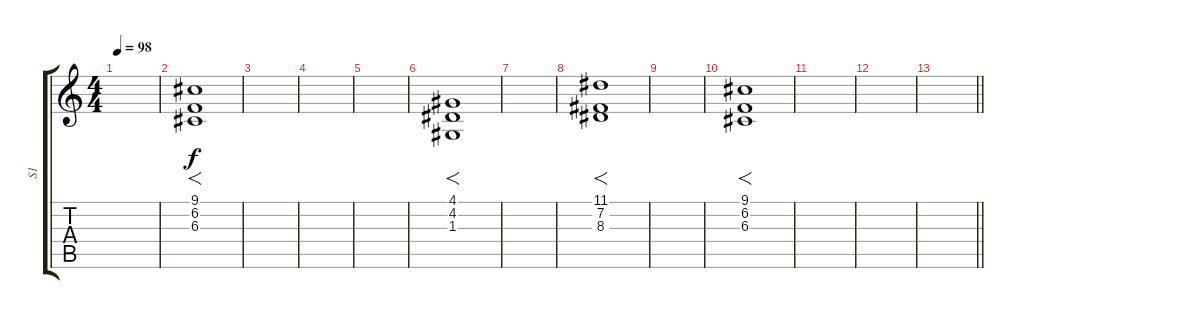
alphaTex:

\track ("S1" "S1") {instrument fx6goblins}
\staff {score tabs}
\tuning (E4 B3 G3 D3 A2 E2) {hide}
\ts (4 4)
\tempo 98
\clef g2
\ks c
|
(9.1 6.2 6.3).1{f} |
|
|
|
(4.1 4.2 1.3).1{f} |
|
(11.1 7.2 8.3).1{f} |
|
(9.1 6.2 6.3).1{f} |
|
|
\barLineRight lightlight
